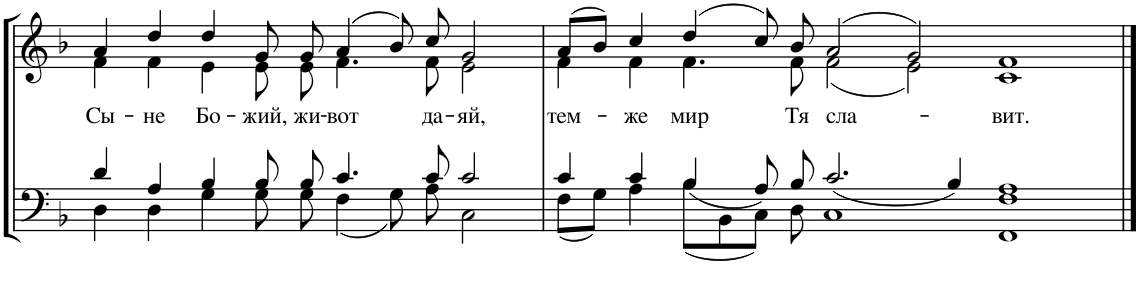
**kern	**kern	**text
*part1	*part1	*part1
*staff2	*staff1	*staff1
*I"Piano	*	*
*I'Pno.	*	*
!!LO:PB:g=z
*clefF4	*clefG2	*
*k[b-]	*k[b-]	*
*M63/4	*M63/4	*
=7	=7	=7
*^	*^	*
*	*^	*	*	*
!	!	!	!	!	!LO:LY:b
000ryy	4d/	4D\	4a/	4f\	Сы-
!	!	!	!	!	!LO:LY:b
.	4A/	4D\	4dd/	4f\	-не
!	!	!	!	!	!LO:LY:b
.	4B-/	4G\	4dd/	4e\	Бо-
!	!	!	!	!	!LO:LY:b
.	8B-/	8G\	8g/	8e\	-жий,
!	!	!	!	!	!LO:LY:b
.	8B-/	8G\	8g/	8e\	жи-
!	!	!	!	!	!LO:LY:b
.	4.c/	4F\	(4a/	4.f\	-вот
.	.	8G\	8b-/)	.	.
!	!	!	!	!	!LO:LY:b
.	8c/	8A\	8cc/	8f\	да-
!	!	!	!	!	!LO:LY:b
.	2c/	2C\	2g/	2e\	-яй,
.	1ryy	1ryy	000ryy	000ryy	.
.	1ryy	1ryy	.	.	.
.	1ryy	1ryy	.	.	.
.	1ryy	1ryy	.	.	.
.	1ryy	1ryy	.	.	.
.	1ryy	1ryy	.	.	.
4%31ryy	1ryy	1ryy	.	.	.
.	1ryy	1ryy	.	.	.
.	1ryy	1ryy	00ryy	00ryy	.
.	1ryy	1ryy	.	.	.
.	4%15ryy	4%15ryy	.	.	.
.	.	.	1..ryy	1..ryy	.
=8	=8	=8	=8	=8	=8
!	!	!	!	!	!LO:LY:b
000ryy	4c/	8F\L	(8a/L	4f\	тем-
.	.	8G\J	8b-/J)	.	.
!	!	!	!	!	!LO:LY:b
.	4c/	4A\	4cc/	4f\	-же
!	!	!	!	!	!LO:LY:b
.	4B-/	8B-\L	(4dd/	4.f\	мир
.	.	8BB-\	.	.	.
.	8A/	8C\J	8cc/)	.	.
!	!	!	!	!	!LO:LY:b
.	8B-/	8D\	8b-/	8f\	Тя
!	!	!	!	!	!LO:LY:b
.	2.c/	1C	(2a/	(2f\	сла-
.	.	.	2g/)	2e\)	.
.	4B-/	.	.	.	.
!	!	!	!	!	!LO:LY:b
.	1A	1FF 1F	1f	1c	-вит.
.	1ryy	1ryy	000ryy	000ryy	.
.	1ryy	1ryy	.	.	.
.	1ryy	1ryy	.	.	.
.	1ryy	1ryy	.	.	.
.	1ryy	1ryy	.	.	.
4%31ryy	1ryy	1ryy	.	.	.
.	1ryy	1ryy	.	.	.
.	1ryy	1ryy	.	.	.
.	1ryy	1ryy	00ryy	00ryy	.
.	4%15ryy	4%15ryy	.	.	.
.	.	.	2.ryy	2.ryy	.
*v	*v	*v	*	*	*
*	*v	*v	*
==	==	==
*-	*-	*-
